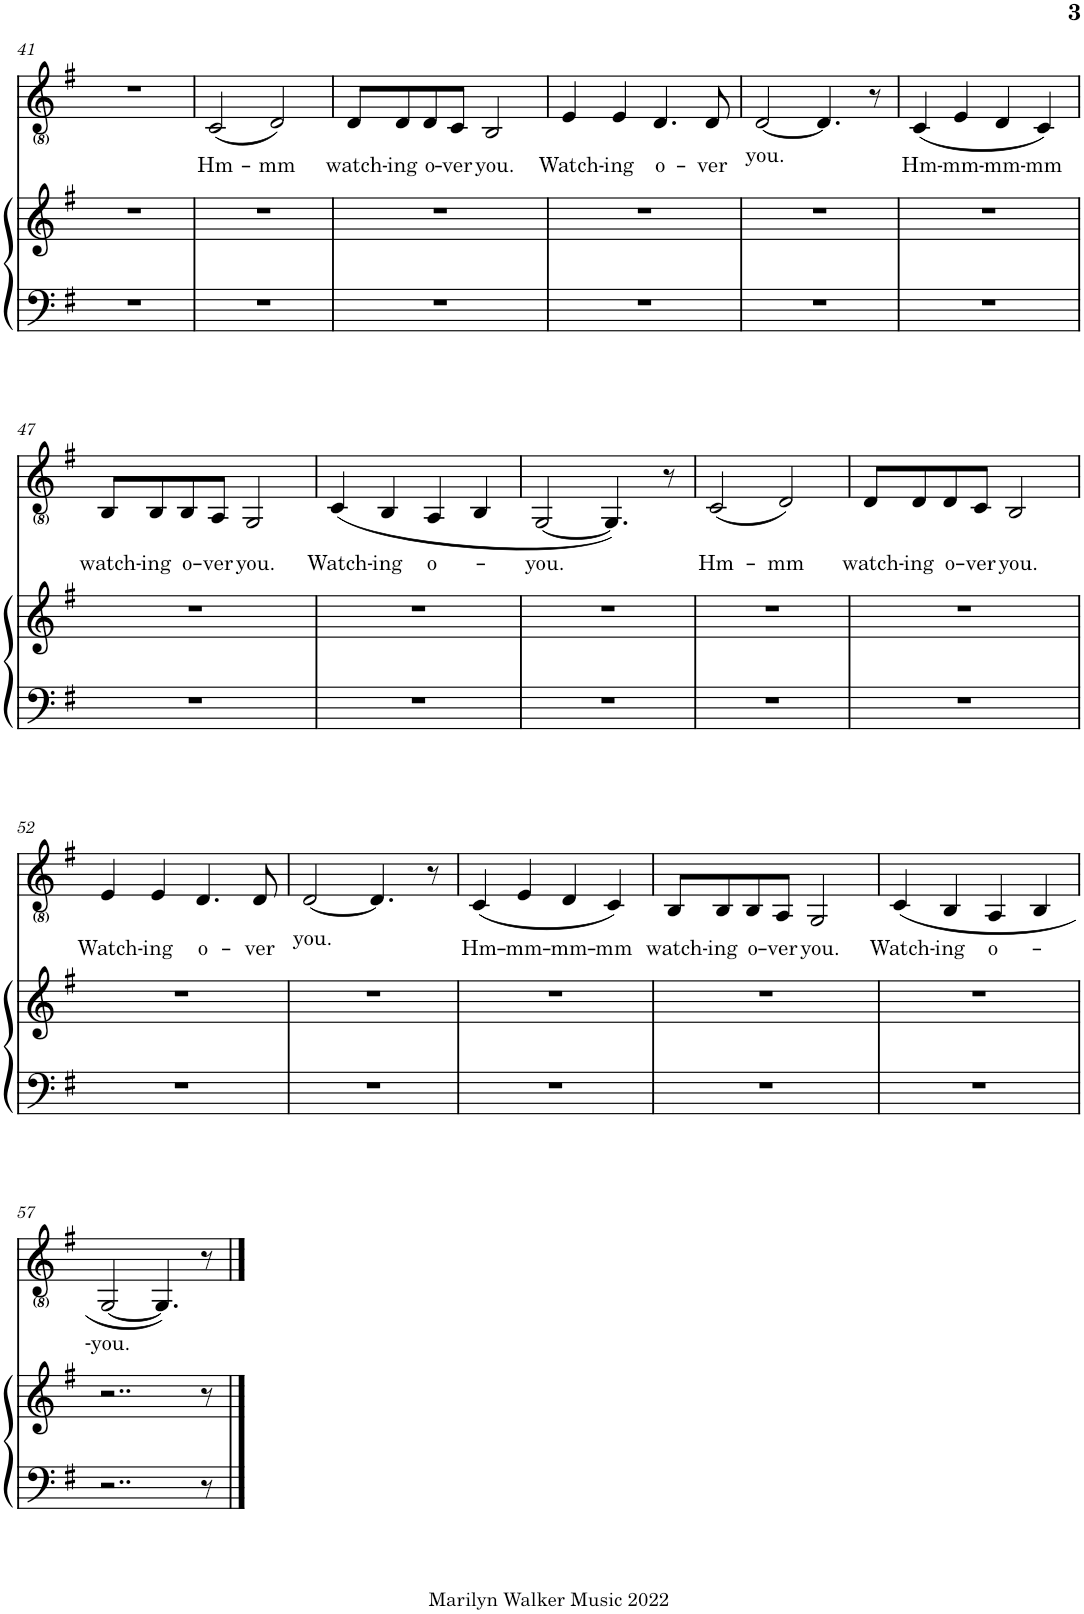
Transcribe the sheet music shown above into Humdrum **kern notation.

**kern	**kern	**kern	**text
*part2	*part2	*part1	*part1
*staff3	*staff2	*staff1	*staff1
*I"Piano	*	*I"Voice	*
*I'Pno	*	*	*
!!LO:PB:g=z
*clefF4	*clefG2	*clefG2	*
*k[f#]	*k[f#]	*k[f#]	*
*M4/4	*M4/4	*M4/4	*
=41	=41	=41	=41
1r	1r	1r	.
=42	=42	=42	=42
!	!	!	!LO:LY:b
1r	1r	(2c/	Hm-
!	!	!	!LO:LY:b
.	.	2d/)	-mm
=43	=43	=43	=43
!	!	!	!LO:LY:b
1r	1r	8d/L	watch-
!	!	!	!LO:LY:b
.	.	8d/	-ing
!	!	!	!LO:LY:b
.	.	8d/	o-
!	!	!	!LO:LY:b
.	.	8c/J	-ver
!	!	!	!LO:LY:b
.	.	2B/	you.
=44	=44	=44	=44
!	!	!	!LO:LY:b
1r	1r	4e/	Watch-
!	!	!	!LO:LY:b
.	.	4e/	-ing
!	!	!	!LO:LY:b
.	.	4.d/	o-
!	!	!	!LO:LY:b
.	.	8d/	-ver
=45	=45	=45	=45
!	!	!	!LO:LY:b
1r	1r	[2d/	you.
.	.	4.d/]	.
.	.	8r	.
=46	=46	=46	=46
!	!	!	!LO:LY:b
1r	1r	(4c/	Hm-
!	!	!	!LO:LY:b
.	.	4e/	-mm-
!	!	!	!LO:LY:b
.	.	4d/	-mm-
!	!	!	!LO:LY:b
.	.	4c/)	-mm
!!LO:LB:g=z
=47	=47	=47	=47
!	!	!	!LO:LY:b
1r	1r	8B/L	watch-
!	!	!	!LO:LY:b
.	.	8B/	-ing
!	!	!	!LO:LY:b
.	.	8B/	o-
!	!	!	!LO:LY:b
.	.	8A/J	-ver
!	!	!	!LO:LY:b
.	.	2G/	you.
=48	=48	=48	=48
!	!	!	!LO:LY:b
1r	1r	(4c/	Watch-
!	!	!	!LO:LY:b
.	.	4B/	-ing
!	!	!	!LO:LY:b
.	.	4A/	o-
.	.	4B/	.
=49	=49	=49	=49
!	!	!	!LO:LY:b
1r	1r	[2G/	you.
.	.	4.G/])	.
.	.	8r	.
=50	=50	=50	=50
!	!	!	!LO:LY:b
1r	1r	(2c/	Hm-
!	!	!	!LO:LY:b
.	.	2d/)	-mm
=51	=51	=51	=51
!	!	!	!LO:LY:b
1r	1r	8d/L	watch-
!	!	!	!LO:LY:b
.	.	8d/	-ing
!	!	!	!LO:LY:b
.	.	8d/	o-
!	!	!	!LO:LY:b
.	.	8c/J	-ver
!	!	!	!LO:LY:b
.	.	2B/	you.
!!LO:LB:g=z
=52	=52	=52	=52
!	!	!	!LO:LY:b
1r	1r	4e/	Watch-
!	!	!	!LO:LY:b
.	.	4e/	-ing
!	!	!	!LO:LY:b
.	.	4.d/	o-
!	!	!	!LO:LY:b
.	.	8d/	-ver
=53	=53	=53	=53
!	!	!	!LO:LY:b
1r	1r	[2d/	you.
.	.	4.d/]	.
.	.	8r	.
=54	=54	=54	=54
!	!	!	!LO:LY:b
1r	1r	(4c/	Hm-
!	!	!	!LO:LY:b
.	.	4e/	-mm-
!	!	!	!LO:LY:b
.	.	4d/	-mm-
!	!	!	!LO:LY:b
.	.	4c/)	-mm
=55	=55	=55	=55
!	!	!	!LO:LY:b
1r	1r	8B/L	watch-
!	!	!	!LO:LY:b
.	.	8B/	-ing
!	!	!	!LO:LY:b
.	.	8B/	o-
!	!	!	!LO:LY:b
.	.	8A/J	-ver
!	!	!	!LO:LY:b
.	.	2G/	you.
=56	=56	=56	=56
!	!	!	!LO:LY:b
1r	1r	(4c/	Watch-
!	!	!	!LO:LY:b
.	.	4B/	-ing
!	!	!	!LO:LY:b
.	.	4A/	o-
.	.	4B/	.
!!LO:LB:g=z
=57	=57	=57	=57
!	!	!	!LO:LY:b
2..r	2..r	[2G/	you.
.	.	4.G/])	.
8r	8r	8r	.
==	==	==	==
*-	*-	*-	*-
